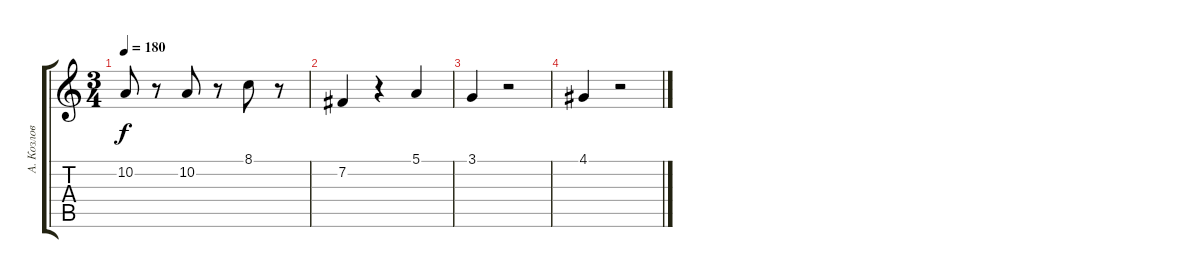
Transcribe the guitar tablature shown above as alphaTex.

\track ("А. Козлов" "А. Козлов") {instrument harmonica}
\staff {score tabs}
\tuning (E4 B3 G3 D3 A2 E2) {hide}
\ts (3 4)
\tempo 180
\clef g2
\ks c
10.2.8{dy f} r.8 10.2.8 r.8 8.1.8 r.8 |
7.2.4 r.4 5.1.4 |
3.1.4 r.2 |
4.1.4 r.2
